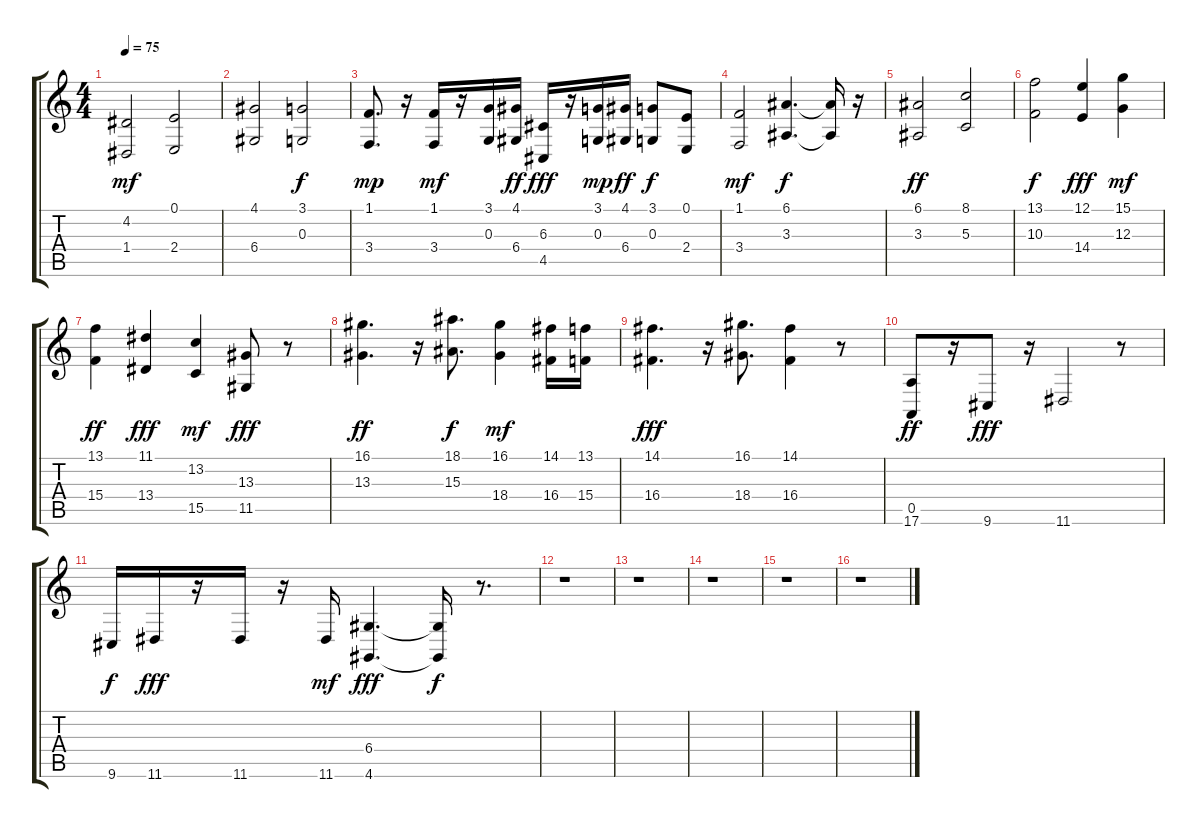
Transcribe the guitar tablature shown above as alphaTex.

\track "" {instrument stringensemble1}
\staff {score tabs}
\tuning (E4 B3 G3 D3 A2 E2) {hide}
\ts (4 4)
\tempo 75
\clef g2
\ks c
(4.2 1.4).2{dy mf} (0.1 2.4).2 |
(4.1 6.4).2 (3.1 0.3).2{dy f} |
(1.1 3.4).8{d dy mp} r.16 (1.1 3.4).16{dy mf} r.16 (3.1 0.3).16 (4.1 6.4).16{dy ff} (6.3 4.5).16{dy fff} r.16 (3.1 0.3).16{dy mp} (4.1 6.4).16{dy ff} (3.1 0.3).8{dy f} (0.1 2.4).8 |
(1.1 3.4).2{dy mf} (6.1 3.3).4{d dy f} (6.1{t} 3.3{t}).16 r.16 |
(6.1 3.3).2{dy ff} (8.1 5.3).2 |
(13.1 10.3).2{dy f} (12.1 14.4).4{dy fff} (15.1 12.3).4{dy mf} |
(13.1 15.4).4{dy ff} (11.1 13.4).4{dy fff} (13.2 15.5).4{dy mf} (13.3 11.5).8{dy fff} r.8 |
(16.1 13.3).4{d dy ff} r.16 (18.1 15.3).8{d dy f} (16.1 18.4).4{dy mf} (14.1 16.4).16 (13.1 15.4).16 |
(14.1 16.4).4{d dy fff} r.16 (16.1 18.4).8{d} (14.1 16.4).4 r.8 |
(0.5 17.6).8{dy ff} r.16 9.6.8{dy fff} r.16 11.6.2 r.8 |
9.6.16{dy f} 11.6.16{dy fff} r.16 11.6.16 r.16 11.6.16{dy mf} (6.4 4.6).4{d dy fff} (6.4{t} 4.6{t}).16{dy f} r.8{d} |
r.1 |
r.1 |
r.1 |
r.1 |
r.1
